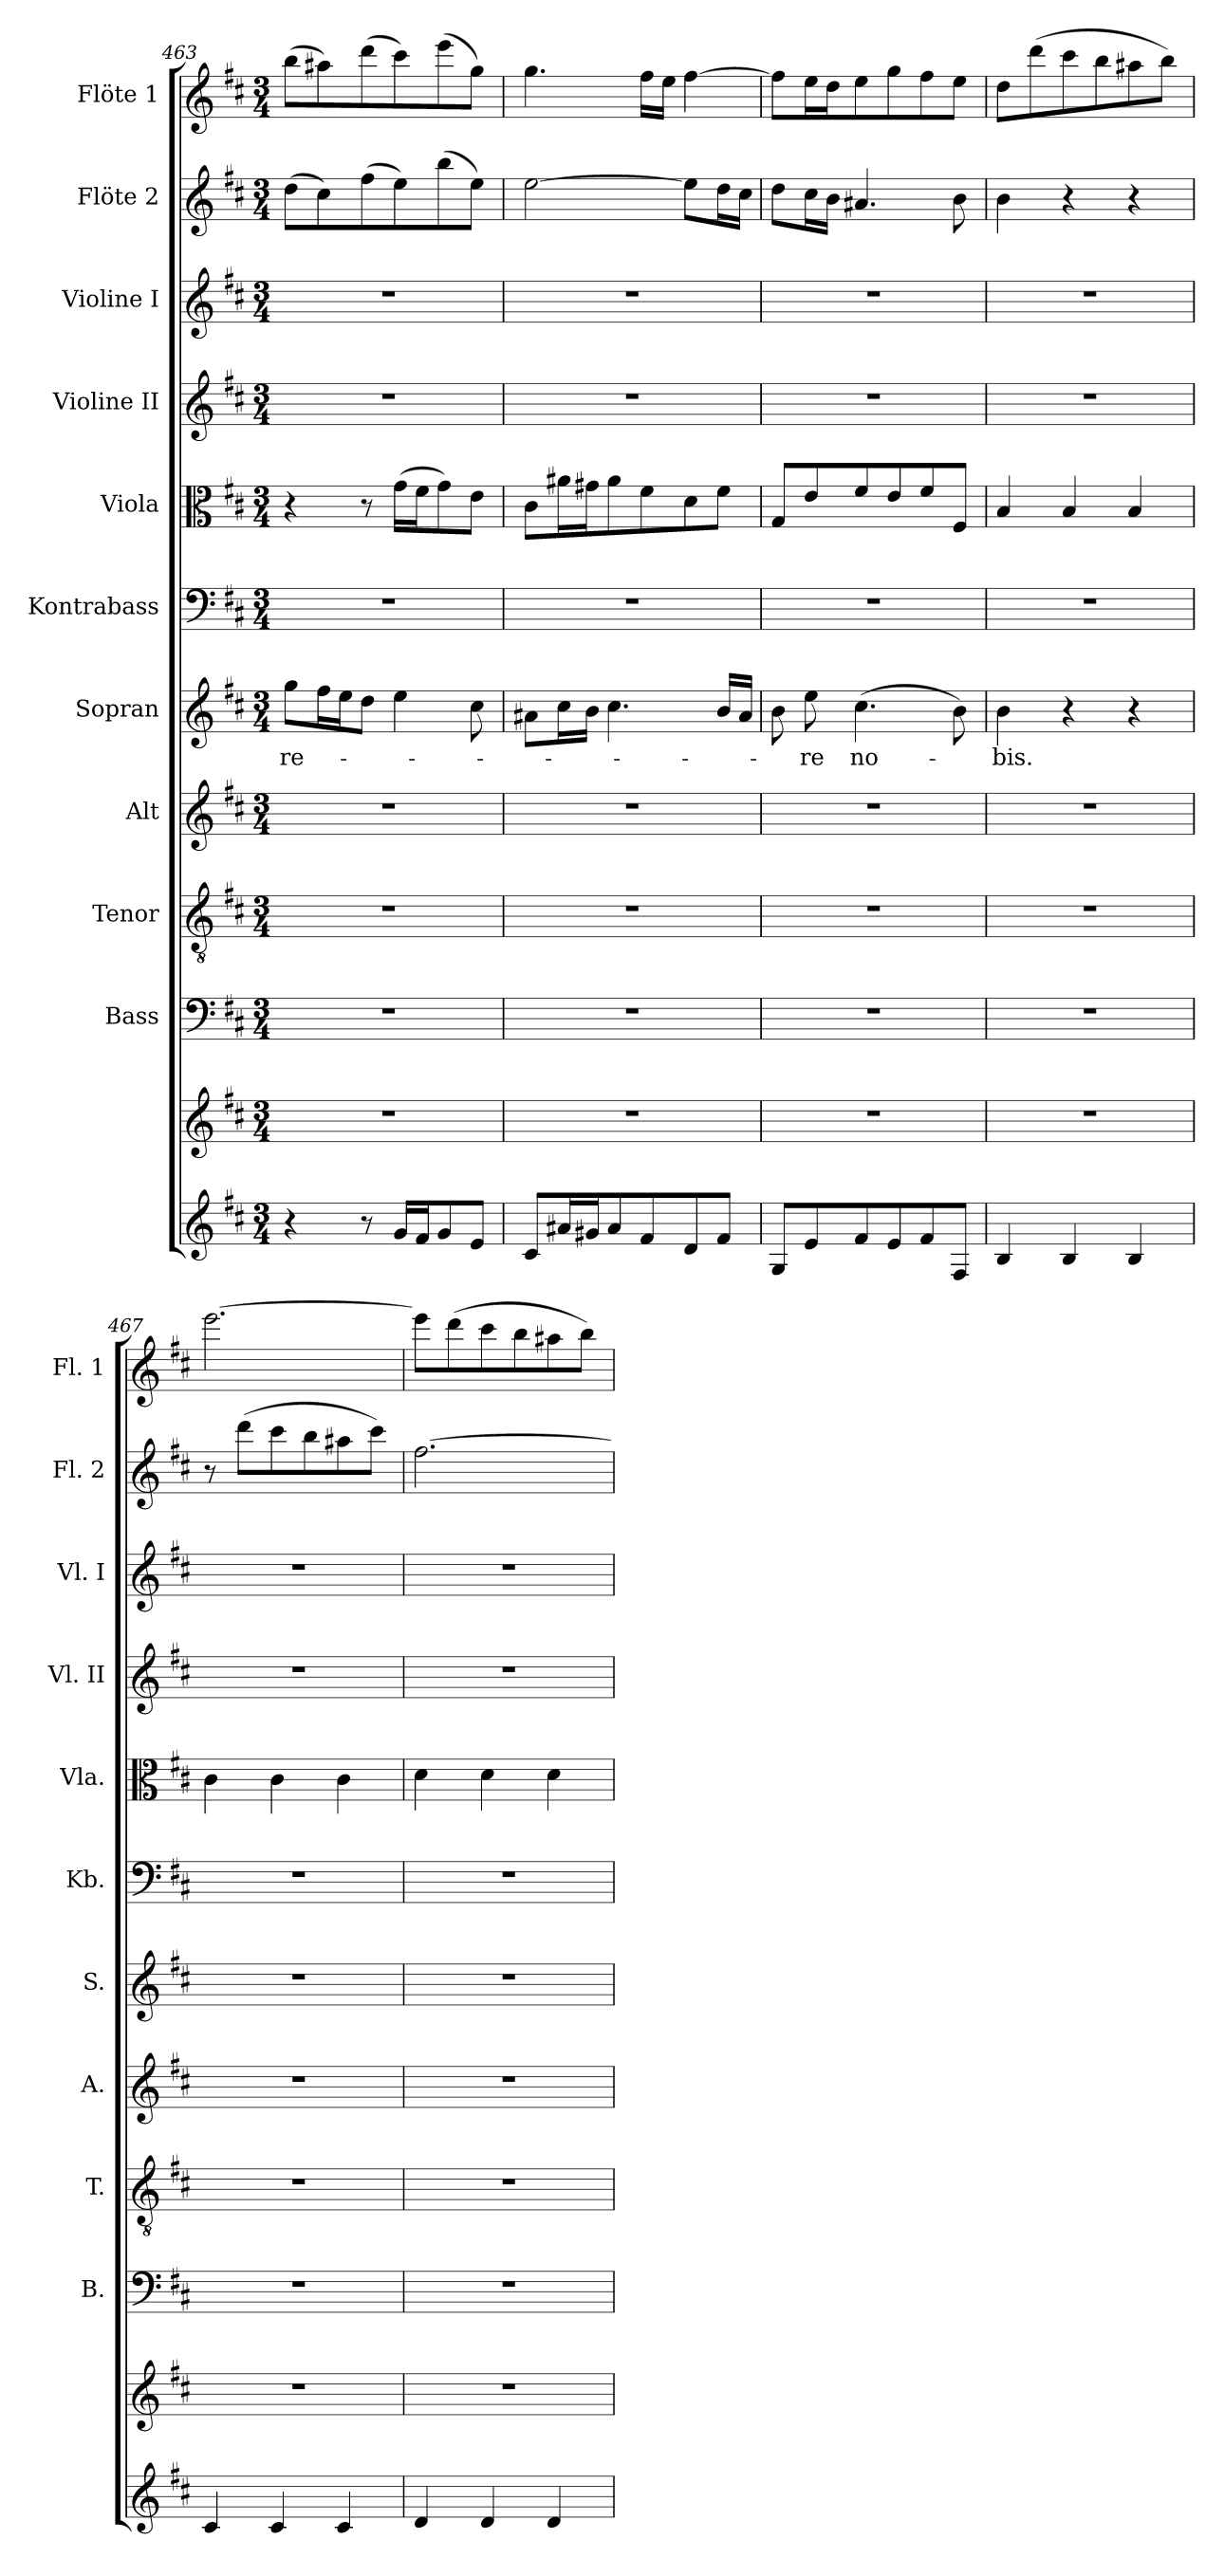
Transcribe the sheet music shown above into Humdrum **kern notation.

**kern	**kern	**kern	**kern	**kern	**kern	**text	**kern	**kern	**kern	**kern	**kern	**kern
*part11	*part11	*part10	*part9	*part8	*part7	*part7	*part6	*part5	*part4	*part3	*part2	*part1
*staff12	*staff11	*staff10	*staff9	*staff8	*staff7	*staff7	*staff6	*staff5	*staff4	*staff3	*staff2	*staff1
*	*	*I"Bass	*I"Tenor	*I"Alt	*I"Sopran	*	*I"Kontrabass	*I"Viola	*I"Violine II	*I"Violine I	*I"Flöte 2	*I"Flöte 1
*	*	*I'B.	*I'T.	*I'A.	*I'S.	*	*I'Kb.	*I'Vla.	*I'Vl. II	*I'Vl. I	*I'Fl. 2	*I'Fl. 1
*clefG2	*clefG2	*clefF4	*clefGv2	*clefG2	*clefG2	*	*clefF4	*clefC3	*clefG2	*clefG2	*clefG2	*clefG2
*	*	*	*	*	*	*	*ITrd7c12	*	*	*	*	*
*k[f#c#]	*k[f#c#]	*k[f#c#]	*k[f#c#]	*k[f#c#]	*k[f#c#]	*	*k[f#c#]	*k[f#c#]	*k[f#c#]	*k[f#c#]	*k[f#c#]	*k[f#c#]
*D:	*D:	*D:	*D:	*D:	*D:	*	*D:	*D:	*D:	*D:	*D:	*D:
*M3/4	*M3/4	*M3/4	*M3/4	*M3/4	*M3/4	*	*M3/4	*M3/4	*M3/4	*M3/4	*M3/4	*M3/4
=463	=463	=463	=463	=463	=463	=463	=463	=463	=463	=463	=463	=463
!	!	!	!	!	!	!LO:LY:b	!	!	!	!	!	!
4r	2.r	2.r	2.r	2.r	8gg\L	-re-	2.r	4r	2.r	2.r	(>8dd\L	(>8bb\L
.	.	.	.	.	16ff#\L	.	.	.	.	.	8cc#\)	8aa#X\)
.	.	.	.	.	16ee\J	.	.	.	.	.	.	.
8r	.	.	.	.	8dd\J	.	.	8r	.	.	(>8ff#\	(>8ddd\
16g/LL	.	.	.	.	4ee\	.	.	(>16g\LL	.	.	8ee\)	8ccc#\)
16f#/J	.	.	.	.	.	.	.	16f#\J	.	.	.	.
8g/	.	.	.	.	.	.	.	8g\)	.	.	(>8bb\	(>8eee\
8e/J	.	.	.	.	8cc#\	.	.	8e\J	.	.	8ee\J)	8gg\J)
=464	=464	=464	=464	=464	=464	=464	=464	=464	=464	=464	=464	=464
8c#/L	2.r	2.r	2.r	2.r	8a#X\L	.	2.r	8c#\L	2.r	2.r	[2ee\	4.gg\
16a#X/L	.	.	.	.	16cc#\L	.	.	16a#X\L	.	.	.	.
16g#X/J	.	.	.	.	16b\JJ	.	.	16g#X\J	.	.	.	.
8a#/	.	.	.	.	4.cc#\	.	.	8a#\	.	.	.	.
8f#/	.	.	.	.	.	.	.	8f#\	.	.	.	16ff#\LL
.	.	.	.	.	.	.	.	.	.	.	.	16ee\JJ
8d/	.	.	.	.	.	.	.	8d\	.	.	8ee\L]	[4ff#\
8f#/J	.	.	.	.	16b/LL	.	.	8f#\J	.	.	16dd\L	.
.	.	.	.	.	16a#/JJ	.	.	.	.	.	16cc#\JJ	.
=465	=465	=465	=465	=465	=465	=465	=465	=465	=465	=465	=465	=465
8G/L	2.r	2.r	2.r	2.r	8b\	.	2.r	8G/L	2.r	2.r	8dd\L	8ff#\L]
!	!	!	!	!	!	!LO:LY:b	!	!	!	!	!	!
8e/	.	.	.	.	8ee\	-re	.	8e/	.	.	16cc#\L	16ee\L
.	.	.	.	.	.	.	.	.	.	.	16b\JJ	16dd\J
!	!	!	!	!	!	!LO:LY:b	!	!	!	!	!	!
8f#/	.	.	.	.	(>4.cc#\	no-	.	8f#/	.	.	4.a#X/	8ee\
8e/	.	.	.	.	.	.	.	8e/	.	.	.	8gg\
8f#/	.	.	.	.	.	.	.	8f#/	.	.	.	8ff#\
8F#/J	.	.	.	.	8b\)	.	.	8F#/J	.	.	8b\	8ee\J
=466	=466	=466	=466	=466	=466	=466	=466	=466	=466	=466	=466	=466
!	!	!	!	!	!	!LO:LY:b	!	!	!	!	!	!
4B/	2.r	2.r	2.r	2.r	4b\	-bis.	2.r	4B/	2.r	2.r	4b\	8dd\L
.	.	.	.	.	.	.	.	.	.	.	.	(>8ddd\
4B/	.	.	.	.	4r	.	.	4B/	.	.	4r	8ccc#\
.	.	.	.	.	.	.	.	.	.	.	.	8bb\
4B/	.	.	.	.	4r	.	.	4B/	.	.	4r	8aa#X\
.	.	.	.	.	.	.	.	.	.	.	.	8bb\J)
!!LO:PB:g=z
=467	=467	=467	=467	=467	=467	=467	=467	=467	=467	=467	=467	=467
4c#/	2.r	2.r	2.r	2.r	2.r	.	2.r	4c#\	2.r	2.r	8r	[2.eee\
.	.	.	.	.	.	.	.	.	.	.	(>8ddd\L	.
4c#/	.	.	.	.	.	.	.	4c#\	.	.	8ccc#\	.
.	.	.	.	.	.	.	.	.	.	.	8bb\	.
4c#/	.	.	.	.	.	.	.	4c#\	.	.	8aa#X\	.
.	.	.	.	.	.	.	.	.	.	.	8ccc#\J)	.
=468	=468	=468	=468	=468	=468	=468	=468	=468	=468	=468	=468	=468
4d/	2.r	2.r	2.r	2.r	2.r	.	2.r	4d\	2.r	2.r	[2.ff#\	8eee\L]
.	.	.	.	.	.	.	.	.	.	.	.	(>8ddd\
4d/	.	.	.	.	.	.	.	4d\	.	.	.	8ccc#\
.	.	.	.	.	.	.	.	.	.	.	.	8bb\
4d/	.	.	.	.	.	.	.	4d\	.	.	.	8aa#X\
.	.	.	.	.	.	.	.	.	.	.	.	8bb\J)
=	=	=	=	=	=	=	=	=	=	=	=	=
*-	*-	*-	*-	*-	*-	*-	*-	*-	*-	*-	*-	*-
